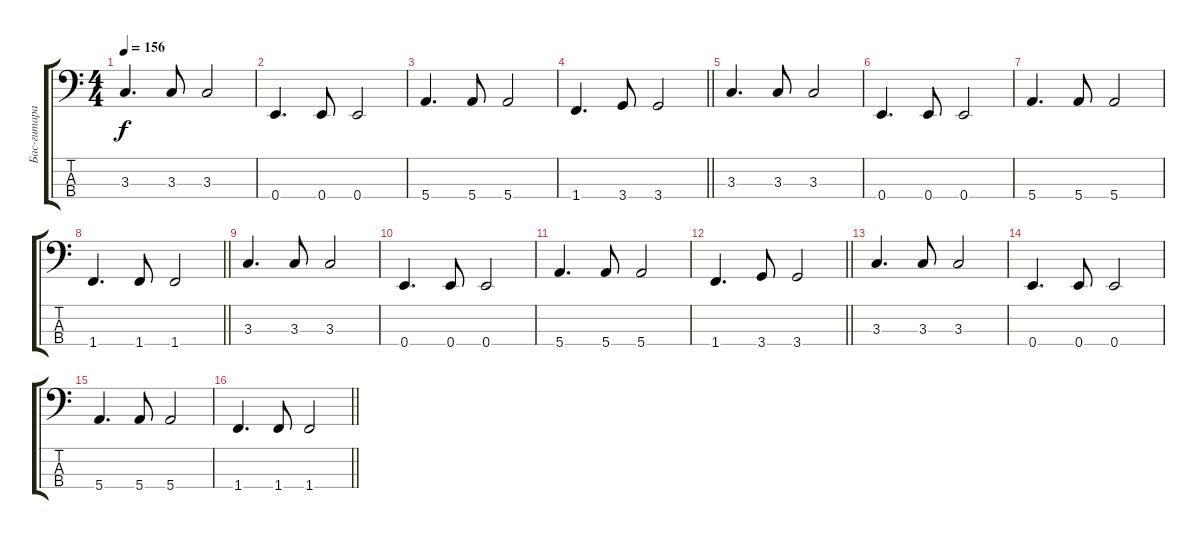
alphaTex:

\track ("Бас-гитара" "Бас-гитара") {instrument electricbassfinger}
\staff {score tabs}
\tuning (G2 D2 A1 E1) {hide}
\ts (4 4)
\tempo 156
\clef f4
\ks c
3.3.4{d dy f} 3.3.8 3.3.2 |
0.4.4{d} 0.4.8 0.4.2 |
5.4.4{d} 5.4.8 5.4.2 |
\barLineRight lightlight
1.4.4{d} 3.4.8 3.4.2 |
3.3.4{d} 3.3.8 3.3.2 |
0.4.4{d} 0.4.8 0.4.2 |
5.4.4{d} 5.4.8 5.4.2 |
\barLineRight lightlight
1.4.4{d} 1.4.8 1.4.2 |
3.3.4{d} 3.3.8 3.3.2 |
0.4.4{d} 0.4.8 0.4.2 |
5.4.4{d} 5.4.8 5.4.2 |
\barLineRight lightlight
1.4.4{d} 3.4.8 3.4.2 |
3.3.4{d} 3.3.8 3.3.2 |
0.4.4{d} 0.4.8 0.4.2 |
5.4.4{d} 5.4.8 5.4.2 |
\barLineRight lightlight
1.4.4{d} 1.4.8 1.4.2
